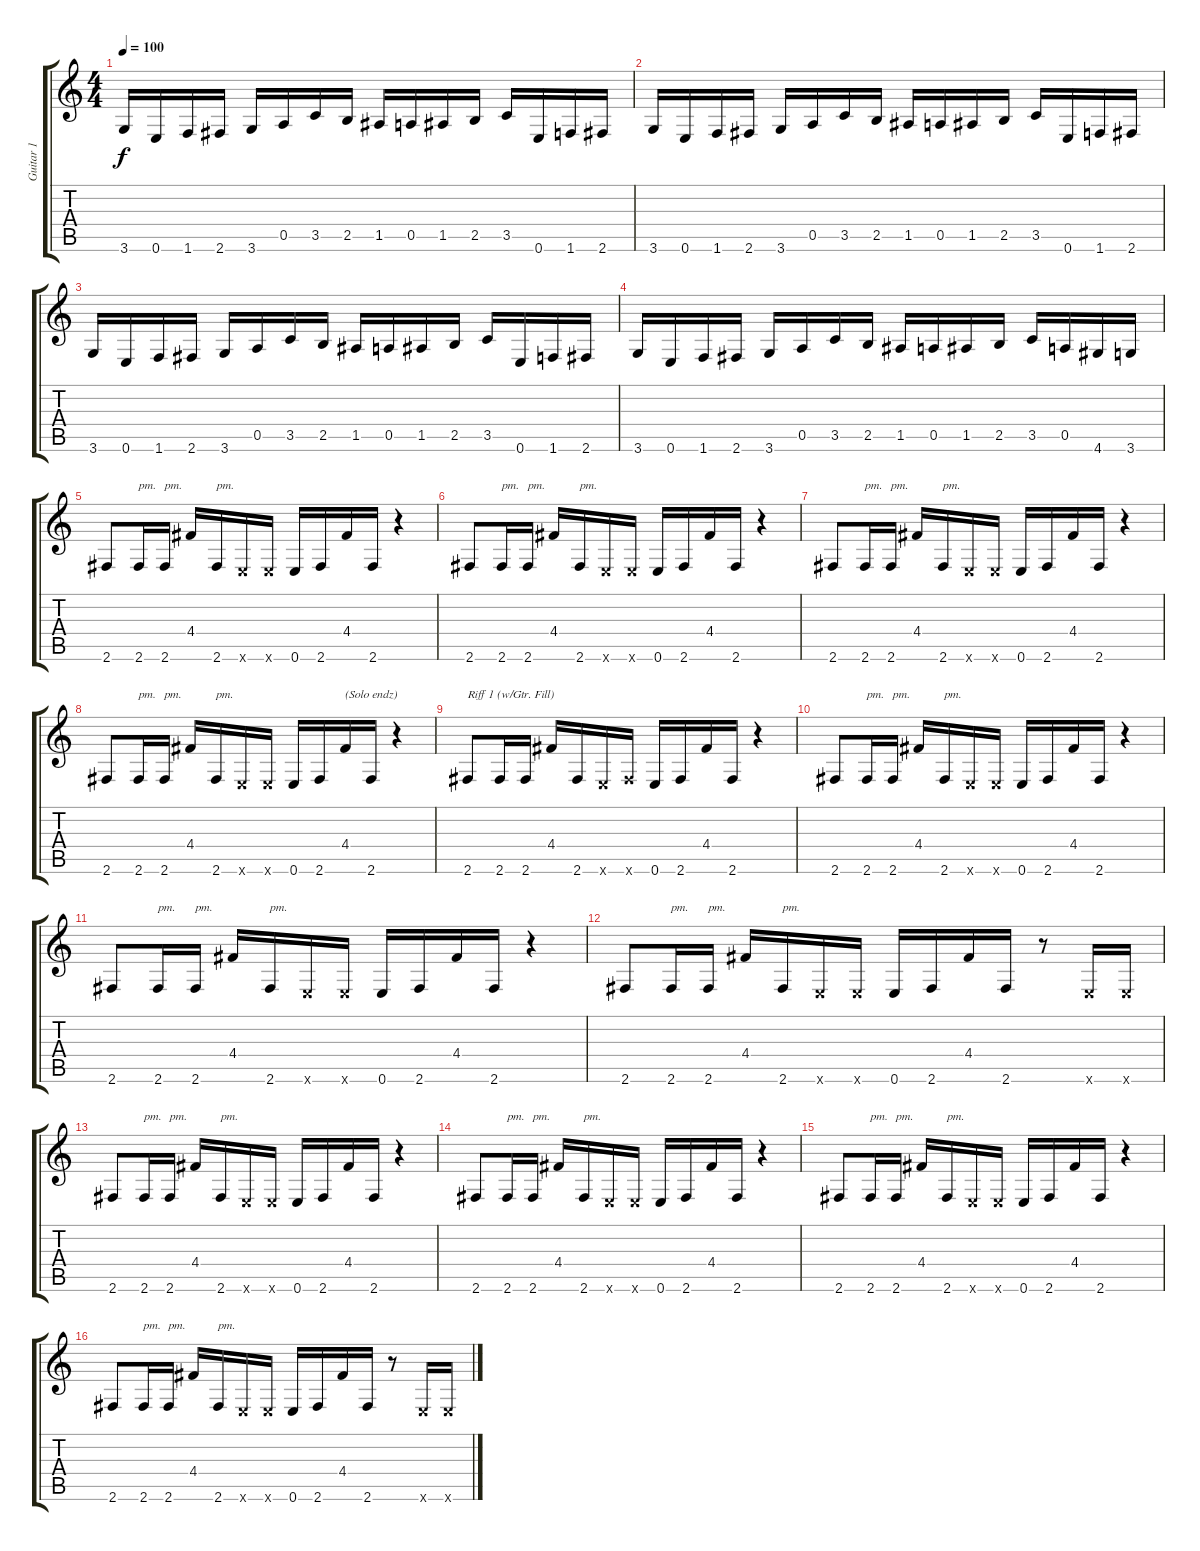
\track ("Guitar 1" "Guitar 1") {instrument distortionguitar}
\staff {score tabs}
\tuning (E4 B3 G3 D3 A2 E2) {hide}
\ts (4 4)
\tempo 100
\clef g2
\ks c
3.6.16{dy f} 0.6.16 1.6.16 2.6.16 3.6.16 0.5.16 3.5.16 2.5.16 1.5.16 0.5.16 1.5.16 2.5.16 3.5.16 0.6.16 1.6.16 2.6.16 |
3.6.16 0.6.16 1.6.16 2.6.16 3.6.16 0.5.16 3.5.16 2.5.16 1.5.16 0.5.16 1.5.16 2.5.16 3.5.16 0.6.16 1.6.16 2.6.16 |
3.6.16 0.6.16 1.6.16 2.6.16 3.6.16 0.5.16 3.5.16 2.5.16 1.5.16 0.5.16 1.5.16 2.5.16 3.5.16 0.6.16 1.6.16 2.6.16 |
3.6.16 0.6.16 1.6.16 2.6.16 3.6.16 0.5.16 3.5.16 2.5.16 1.5.16 0.5.16 1.5.16 2.5.16 3.5.16 0.5.16 4.6.16 3.6.16 |
2.6.8 2.6.16{txt "pm."} 2.6.16{txt "pm."} 4.4.16 2.6.16{txt "pm."} 0.6{x}.16 0.6{x}.16 0.6.16 2.6.16 4.4.16 2.6.16 r.4 |
2.6.8 2.6.16{txt "pm."} 2.6.16{txt "pm."} 4.4.16 2.6.16{txt "pm."} 0.6{x}.16 0.6{x}.16 0.6.16 2.6.16 4.4.16 2.6.16 r.4 |
2.6.8 2.6.16{txt "pm."} 2.6.16{txt "pm."} 4.4.16 2.6.16{txt "pm."} 0.6{x}.16 0.6{x}.16 0.6.16 2.6.16 4.4.16 2.6.16 r.4 |
2.6.8 2.6.16{txt "pm."} 2.6.16{txt "pm."} 4.4.16 2.6.16{txt "pm."} 0.6{x}.16 0.6{x}.16 0.6.16 2.6.16 4.4.16{txt "(Solo endz)"} 2.6.16 r.4 |
2.6.8{txt "Riff 1 (w/Gtr. Fill)"} 2.6.16 2.6.16 4.4.16 2.6.16 0.6{x}.16 2.6{x}.16 0.6.16 2.6.16 4.4.16 2.6.16 r.4 |
2.6.8 2.6.16{txt "pm."} 2.6.16{txt "pm."} 4.4.16 2.6.16{txt "pm."} 0.6{x}.16 0.6{x}.16 0.6.16 2.6.16 4.4.16 2.6.16 r.4 |
2.6.8 2.6.16{txt "pm."} 2.6.16{txt "pm."} 4.4.16 2.6.16{txt "pm."} 0.6{x}.16 0.6{x}.16 0.6.16 2.6.16 4.4.16 2.6.16 r.4 |
2.6.8 2.6.16{txt "pm."} 2.6.16{txt "pm."} 4.4.16 2.6.16{txt "pm."} 0.6{x}.16 0.6{x}.16 0.6.16 2.6.16 4.4.16 2.6.16 r.8 0.6{x}.16 0.6{x}.16 |
2.6.8 2.6.16{txt "pm."} 2.6.16{txt "pm."} 4.4.16 2.6.16{txt "pm."} 0.6{x}.16 0.6{x}.16 0.6.16 2.6.16 4.4.16 2.6.16 r.4 |
2.6.8 2.6.16{txt "pm."} 2.6.16{txt "pm."} 4.4.16 2.6.16{txt "pm."} 0.6{x}.16 0.6{x}.16 0.6.16 2.6.16 4.4.16 2.6.16 r.4 |
2.6.8 2.6.16{txt "pm."} 2.6.16{txt "pm."} 4.4.16 2.6.16{txt "pm."} 0.6{x}.16 0.6{x}.16 0.6.16 2.6.16 4.4.16 2.6.16 r.4 |
2.6.8 2.6.16{txt "pm."} 2.6.16{txt "pm."} 4.4.16 2.6.16{txt "pm."} 0.6{x}.16 0.6{x}.16 0.6.16 2.6.16 4.4.16 2.6.16 r.8 0.6{x}.16 0.6{x}.16
